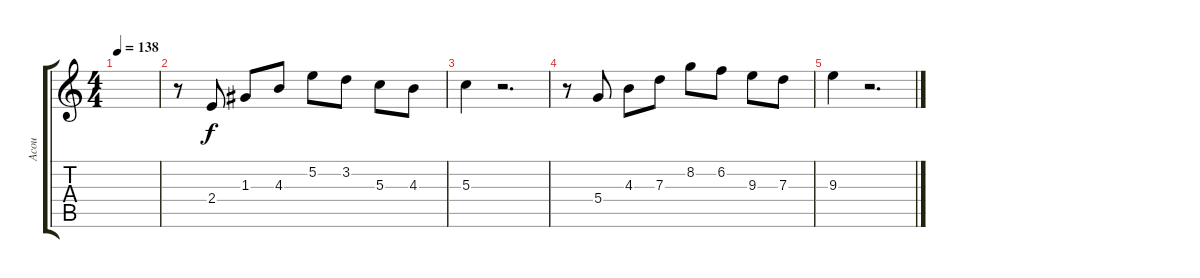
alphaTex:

\track ("Acou" "Acou") {instrument acousticguitarnylon}
\staff {score tabs}
\tuning (E4 B3 G3 D3 A2 E2) {hide}
\ts (4 4)
\tempo 138
\clef g2
\ks c
|
r.8 2.4.8 1.3.8 4.3.8 5.2.8 3.2.8 5.3.8 4.3.8 |
5.3.4 r.2{d} |
r.8 5.4.8 4.3.8 7.3.8 8.2.8 6.2.8 9.3.8 7.3.8 |
9.3.4 r.2{d}
